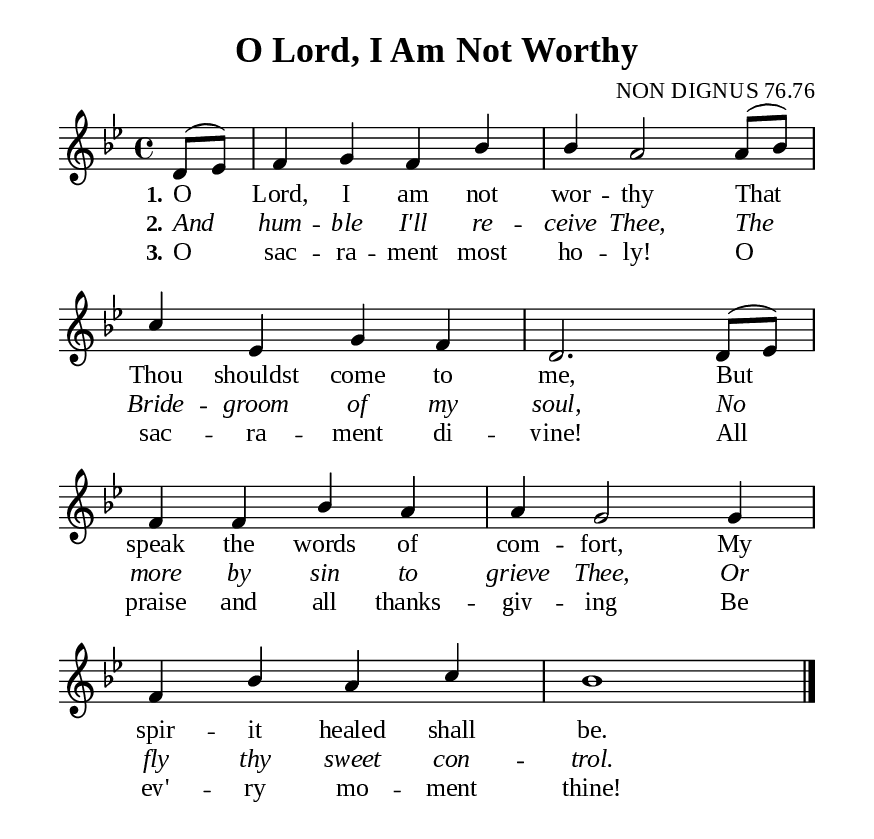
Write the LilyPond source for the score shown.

\version "2.18.2"

\header {
  title = "O Lord, I Am Not Worthy"
  composer = "NON DIGNUS 76.76"
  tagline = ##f
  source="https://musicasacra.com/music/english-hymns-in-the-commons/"
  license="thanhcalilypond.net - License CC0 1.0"
}

global= {
  \key bes \major
  \time 4/4
  \override Score.BarNumber.break-visibility = ##(#f #f #f)
  \override Lyrics.LyricSpace.minimum-distance = #3.0
}

\paper {
  #(set-paper-size "a5")
  top-margin = 10\mm
  bottom-marign = 10\mm
  left-margin = 10\mm
  right-margin = 10\mm
  indent = #0
  #(define fonts
	 (make-pango-font-tree "Liberation Serif"
	 		       "Liberation Serif"
			       "Liberation Serif"
			       (/ 20 20)))
  system-system-spacing = #'((basic-distance . 3) (padding . 3))
}

printItalic = \with {
  \override LyricText.font-shape = #'italic
}

% Verse music
musicVerseSoprano = \relative c' {
  \partial 4 d8 (ees) |
  %{	01	%} f4 g f bes |
  %{	02	%} bes a2 a8 (bes) |
  %{	03	%} c4 ees, g f |
  %{	04	%} d2. d8 (ees) |
  %{	05	%} f4 f bes a |
  %{	06	%} a g2 g4 |
  %{	07	%} f bes a c |
  %{	08	%} bes1 \bar "|."
}

% Verse lyrics
verseOne = \lyricmode {
  \set stanza = #"1."
  O Lord, I am not wor -- thy
  That Thou shouldst come to me,
  But speak the words of com -- fort,
  My spir -- it healed shall be.
}

verseTwo = \lyricmode {
  \set stanza = #"2."
  And hum -- ble I'll re -- ceive Thee,
  The Bride -- groom of my soul,
  No more by sin to grieve Thee,
  Or fly thy sweet con -- trol.
}

verseThree = \lyricmode {
  \set stanza = #"3."
  O sac -- ra -- ment most ho -- ly!
  O sac -- ra -- ment di -- vine!
  All praise and all thanks -- giv -- ing
  Be ev' -- ry mo -- ment thine!
}

% Layout
\score {
    \new ChoirStaff <<
      \new Staff <<
        \clef "treble"
        \new Voice = "sopranos" { \global \stemUp \slurUp \musicVerseSoprano }
      >>
      \new Lyrics \lyricsto sopranos \verseOne
      \new Lyrics \printItalic \lyricsto sopranos \verseTwo
      \new Lyrics \lyricsto sopranos \verseThree
    >>
}
